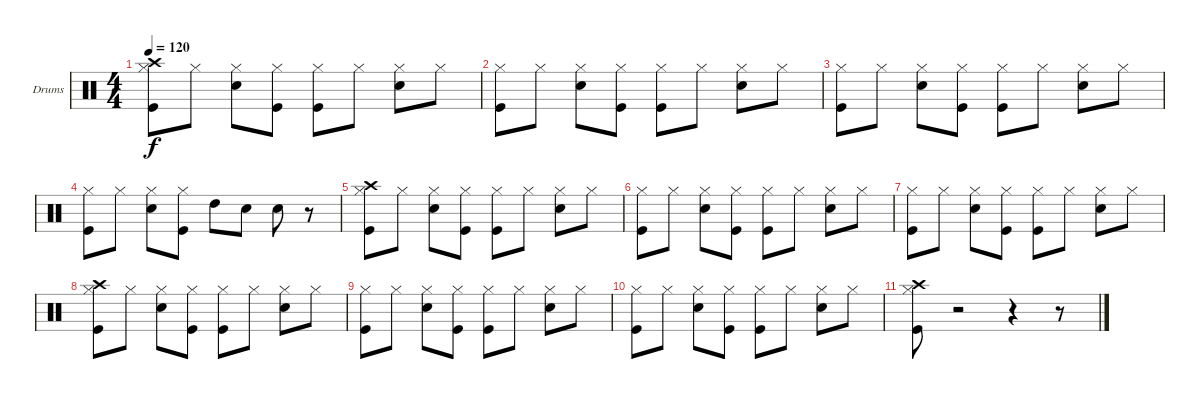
\defaultSystemsLayout 4
\bracketExtendMode groupsimilarinstruments
\firstSystemTrackNameOrientation horizontal
\otherSystemsTrackNameOrientation horizontal
\track ("Drumkit" "Drums") {instrument percussion}
\staff {score}
\articulation defaults
\ts (4 4)
\tempo 120
\clef neutral
\scale
0.333333
\ks c
("Kick (hit)" "Hi-Hat (closed)" "Crash high (hit)").8{dy f} "Hi-Hat (closed)".8 ("Snare (hit) 2" "Hi-Hat (closed)").8 ("Kick (hit)" "Hi-Hat (closed)").8 ("Hi-Hat (closed)" "Kick (hit)").8 "Hi-Hat (closed)".8 ("Snare (hit) 2" "Hi-Hat (closed)").8 "Hi-Hat (closed)".8 |
\scale
0.333333 ("Kick (hit)" "Hi-Hat (closed)").8 "Hi-Hat (closed)".8 ("Snare (hit) 2" "Hi-Hat (closed)").8 ("Kick (hit)" "Hi-Hat (closed)").8 ("Hi-Hat (closed)" "Kick (hit)").8 "Hi-Hat (closed)".8 ("Snare (hit) 2" "Hi-Hat (closed)").8 "Hi-Hat (closed)".8 |
\scale
0.333333 ("Kick (hit)" "Hi-Hat (closed)").8 "Hi-Hat (closed)".8 ("Snare (hit) 2" "Hi-Hat (closed)").8 ("Kick (hit)" "Hi-Hat (closed)").8 ("Hi-Hat (closed)" "Kick (hit)").8 "Hi-Hat (closed)".8 ("Snare (hit) 2" "Hi-Hat (closed)").8 "Hi-Hat (closed)".8 |
\scale
0.333333 ("Kick (hit)" "Hi-Hat (closed)").8 "Hi-Hat (closed)".8 ("Snare (hit) 2" "Hi-Hat (closed)").8 ("Kick (hit)" "Hi-Hat (closed)").8 "High Tom (hit)".8 "Snare (hit) 2".8 "Snare (hit) 2".8 r.8 |
\scale
0.333333 ("Kick (hit)" "Hi-Hat (closed)" "Crash high (hit)").8 "Hi-Hat (closed)".8 ("Snare (hit) 2" "Hi-Hat (closed)").8 ("Kick (hit)" "Hi-Hat (closed)").8 ("Hi-Hat (closed)" "Kick (hit)").8 "Hi-Hat (closed)".8 ("Snare (hit) 2" "Hi-Hat (closed)").8 "Hi-Hat (closed)".8 |
\scale
0.333333 ("Kick (hit)" "Hi-Hat (closed)").8 "Hi-Hat (closed)".8 ("Snare (hit) 2" "Hi-Hat (closed)").8 ("Kick (hit)" "Hi-Hat (closed)").8 ("Hi-Hat (closed)" "Kick (hit)").8 "Hi-Hat (closed)".8 ("Snare (hit) 2" "Hi-Hat (closed)").8 "Hi-Hat (closed)".8 |
\scale
0.333333 ("Kick (hit)" "Hi-Hat (closed)").8 "Hi-Hat (closed)".8 ("Snare (hit) 2" "Hi-Hat (closed)").8 ("Kick (hit)" "Hi-Hat (closed)").8 ("Hi-Hat (closed)" "Kick (hit)").8 "Hi-Hat (closed)".8 ("Snare (hit) 2" "Hi-Hat (closed)").8 "Hi-Hat (closed)".8 |
\scale
0.333333 ("Kick (hit)" "Hi-Hat (closed)" "Crash high (hit)").8 "Hi-Hat (closed)".8 ("Snare (hit) 2" "Hi-Hat (closed)").8 ("Kick (hit)" "Hi-Hat (closed)").8 ("Hi-Hat (closed)" "Kick (hit)").8 "Hi-Hat (closed)".8 ("Snare (hit) 2" "Hi-Hat (closed)").8 "Hi-Hat (closed)".8 |
\scale
0.333333 ("Kick (hit)" "Hi-Hat (closed)").8 "Hi-Hat (closed)".8 ("Snare (hit) 2" "Hi-Hat (closed)").8 ("Kick (hit)" "Hi-Hat (closed)").8 ("Hi-Hat (closed)" "Kick (hit)").8 "Hi-Hat (closed)".8 ("Snare (hit) 2" "Hi-Hat (closed)").8 "Hi-Hat (closed)".8 |
\scale
0.333333 ("Kick (hit)" "Hi-Hat (closed)").8 "Hi-Hat (closed)".8 ("Snare (hit) 2" "Hi-Hat (closed)").8 ("Kick (hit)" "Hi-Hat (closed)").8 ("Hi-Hat (closed)" "Kick (hit)").8 "Hi-Hat (closed)".8 ("Snare (hit) 2" "Hi-Hat (closed)").8 "Hi-Hat (closed)".8 |
\scale
0.333333 ("Kick (hit)" "Crash high (hit)" "Hi-Hat (closed)").8 r.2 r.4 r.8 |
\scale
0.333333 |
\scale
0.333333
